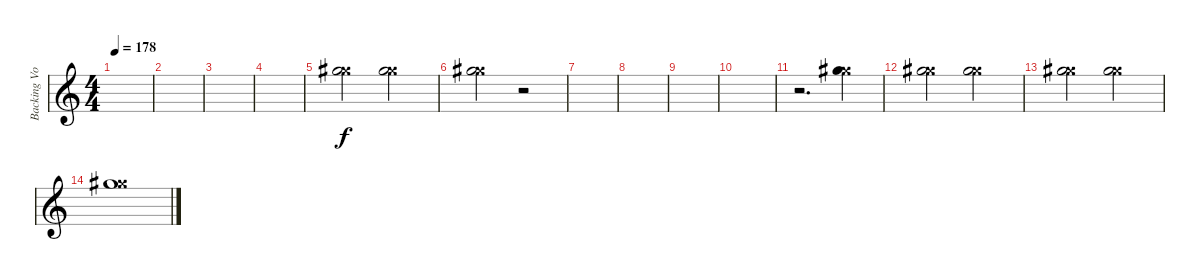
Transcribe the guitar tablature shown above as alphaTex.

\track ("Backing Vocals" "Backing Vo") {instrument distortionguitar}
\staff {score}
\tuning (Eb4 Bb3 Gb3 Db3 Ab2 Eb2) {hide}
\ts (4 4)
\tempo 178
\clef g2
\ks c
|
|
|
|
(5.1{x} 10.2).2 (5.1{x} 10.2).2 |
(5.1{x} 10.2).2 r.2 |
|
|
|
|
r.2{d} (5.1{x} 10.2).4 |
(5.1{x} 10.2).2 (5.1{x} 10.2).2 |
(5.1{x} 10.2).2 (5.1{x} 10.2).2 |
(5.1{x} 10.2).1
